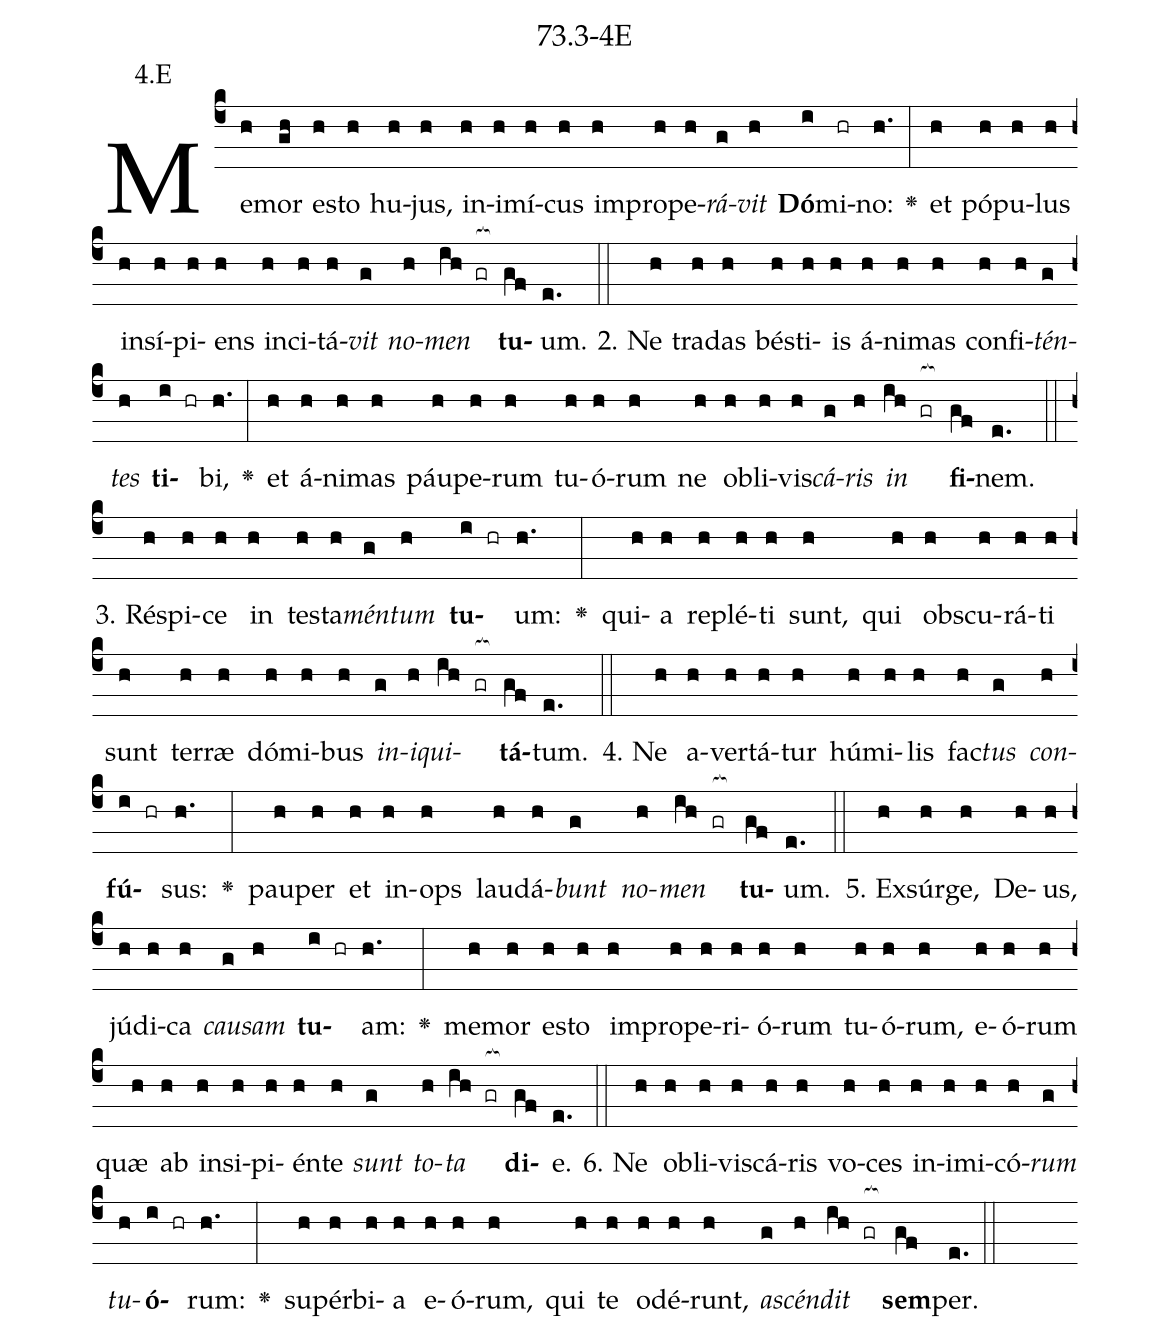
name: 73.3-4E;
annotation: 4.E;
%%
(c4)Me(h)mor(gh) es(h)to(h) hu(h)jus,(h) in(h)i(h)mí(h)cus(h) im(h)pro(h)pe(h)<i>rá</i>(g)<i>vit</i>(h) <b>Dó</b>(i)mi(hr)no:(h.) <v>\greheightstar</v>(:) et(h) pó(h)pu(h)lus(h) in(h)sí(h)pi(h)ens(h) in(h)ci(h)tá(h)<i>vit</i>(g) <i>no</i>(h)<i>men</i>(ih gr[ocb:1{]) <b>tu</b>(gf[ocb:0}])um.(e.) (::)
2. Ne(h) tra(h)das(h) bés(h)ti(h)is(h) á(h)ni(h)mas(h) con(h)fi(h)<i>tén</i>(g)<i>tes</i>(h) <b>ti</b>(i hr)bi,(h.) <v>\greheightstar</v>(:) et(h) á(h)ni(h)mas(h) páu(h)pe(h)rum(h) tu(h)ó(h)rum(h) ne(h) ob(h)li(h)vis(h)<i>cá</i>(g)<i>ris</i>(h) <i>in</i>(ih gr[ocb:1{]) <b>fi</b>(gf[ocb:0}])nem.(e.) (::)
3. Ré(h)spi(h)ce(h) in(h) tes(h)ta(h)<i>mén</i>(g)<i>tum</i>(h) <b>tu</b>(i hr)um:(h.) <v>\greheightstar</v>(:) qui(h)a(h) re(h)plé(h)ti(h) sunt,(h) qui(h) obs(h)cu(h)rá(h)ti(h) sunt(h) ter(h)ræ(h) dó(h)mi(h)bus(h) <i>in</i>(g)<i>i</i>(h)<i>qui</i>(ih gr[ocb:1{])<b>tá</b>(gf[ocb:0}])tum.(e.) (::)
4. Ne(h) a(h)ver(h)tá(h)tur(h) hú(h)mi(h)lis(h) fac(h)<i>tus</i>(g) <i>con</i>(h)<b>fú</b>(i hr)sus:(h.) <v>\greheightstar</v>(:) pau(h)per(h) et(h) in(h)ops(h) lau(h)dá(h)<i>bunt</i>(g) <i>no</i>(h)<i>men</i>(ih gr[ocb:1{]) <b>tu</b>(gf[ocb:0}])um.(e.) (::)
5. Ex(h)súr(h)ge,(h) De(h)us,(h) jú(h)di(h)ca(h) <i>cau</i>(g)<i>sam</i>(h) <b>tu</b>(i hr)am:(h.) <v>\greheightstar</v>(:) me(h)mor(h) es(h)to(h) im(h)pro(h)pe(h)ri(h)ó(h)rum(h) tu(h)ó(h)rum,(h) e(h)ó(h)rum(h) quæ(h) ab(h) in(h)si(h)pi(h)én(h)te(h) <i>sunt</i>(g) <i>to</i>(h)<i>ta</i>(ih gr[ocb:1{]) <b>di</b>(gf[ocb:0}])e.(e.) (::)
6. Ne(h) ob(h)li(h)vis(h)cá(h)ris(h) vo(h)ces(h) in(h)i(h)mi(h)có(h)<i>rum</i>(g) <i>tu</i>(h)<b>ó</b>(i hr)rum:(h.) <v>\greheightstar</v>(:) su(h)pér(h)bi(h)a(h) e(h)ó(h)rum,(h) qui(h) te(h) o(h)dé(h)runt,(h) <i>a</i>(g)<i>scén</i>(h)<i>dit</i>(ih gr[ocb:1{]) <b>sem</b>(gf[ocb:0}])per.(e.) (::)
